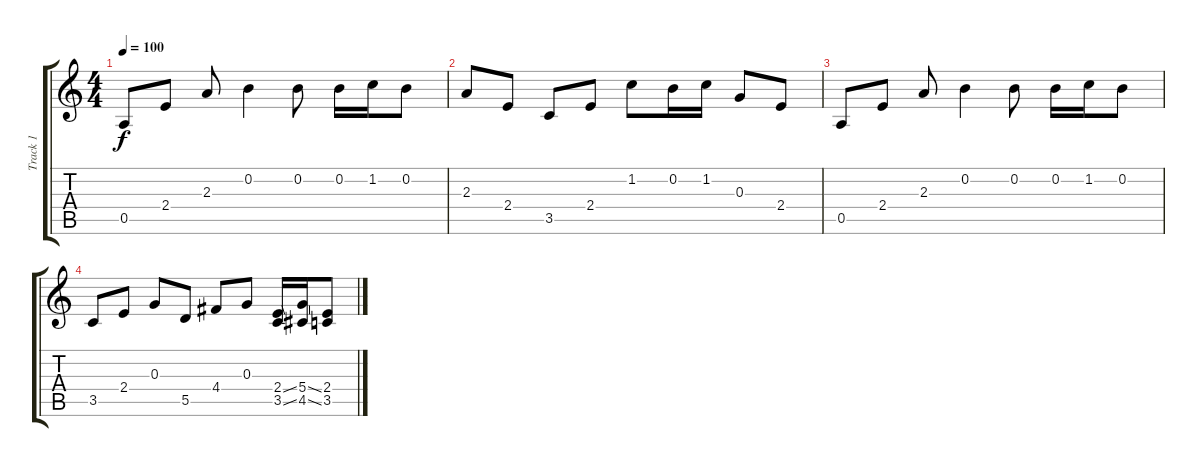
\track ("Track 1" "Track 1") {instrument electricguitarclean}
\staff {score tabs}
\tuning (E4 B3 G3 D3 A2 E2) {hide}
\ts (4 4)
\tempo 100
\clef g2
\ks c
0.5.8{dy f} 2.4.8 2.3.8 0.2.4 0.2.8 0.2.16 1.2.16 0.2.8 |
2.3.8 2.4.8 3.5.8 2.4.8 1.2.8 0.2.16 1.2.16 0.3.8 2.4.8 |
0.5.8 2.4.8 2.3.8 0.2.4 0.2.8 0.2.16 1.2.16 0.2.8 |
3.5.8 2.4.8 0.3.8 5.5.8 4.4.8 0.3.8 (2.4{ss} 3.5{ss}).16 (5.4{ss} 4.5{ss}).16 (2.4 3.5).8
